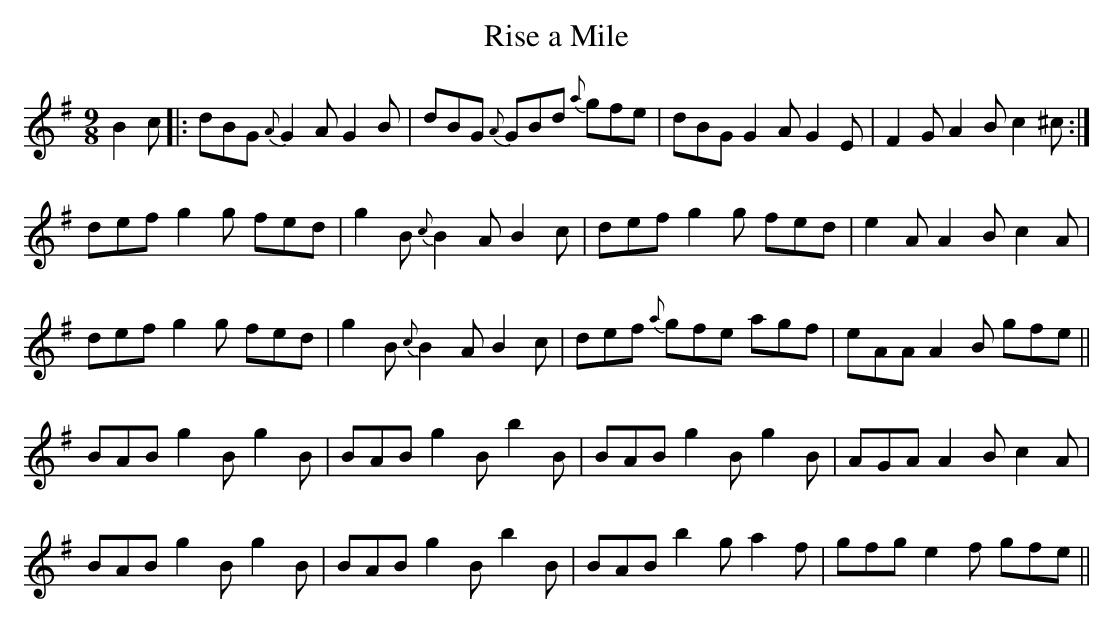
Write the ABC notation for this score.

X:1
T:Rise a Mile
M:9/8
K:G
B2c |: dBG {A}G2A G2B | dBG {A}GBd {a}gfe | dBG G2A G2E | F2GA2Bc2^c:|
def g2g fed | g2B {c}B2A B2c | def g2g fed | e2A A2B c2A|
def g2g fed | g2B {c}B2A B2c | def {a}gfe agf | eAA A2B gfe ||
BAB g2B g2B | BAB g2B b2B | BAB g2B g2B | AGA A2B c2A|
BAB g2Bg2B | BAB g2B b2B | BAB b2g a2f | gfg e2f gfe ||
